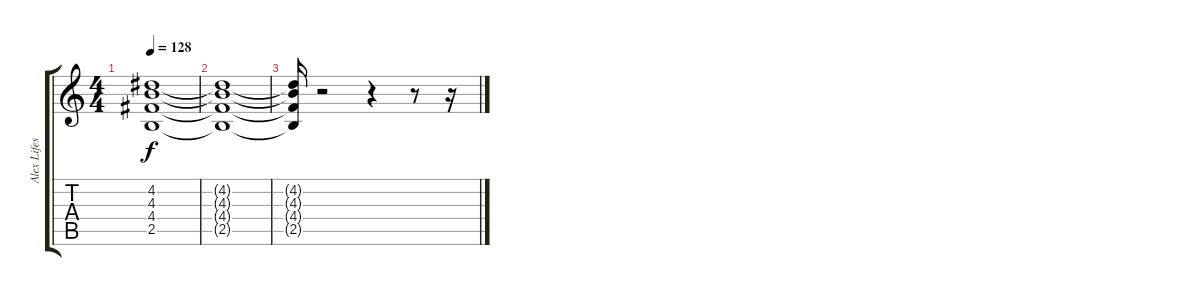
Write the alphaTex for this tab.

\track ("Alex Lifeson II" "Alex Lifes") {instrument overdrivenguitar}
\staff {score tabs}
\tuning (E4 B3 G3 D3 A2 E2) {hide}
\ts (4 4)
\tempo 128
\clef g2
\ks c
(4.2{t} 4.3{t} 4.4{t} 2.5{t}).1{dy f} |
(4.2{t} 4.3{t} 4.4{t} 2.5{t}).1 |
(4.2{t} 4.3{t} 4.4{t} 2.5{t}).16 r.2 r.4 r.8 r.16
